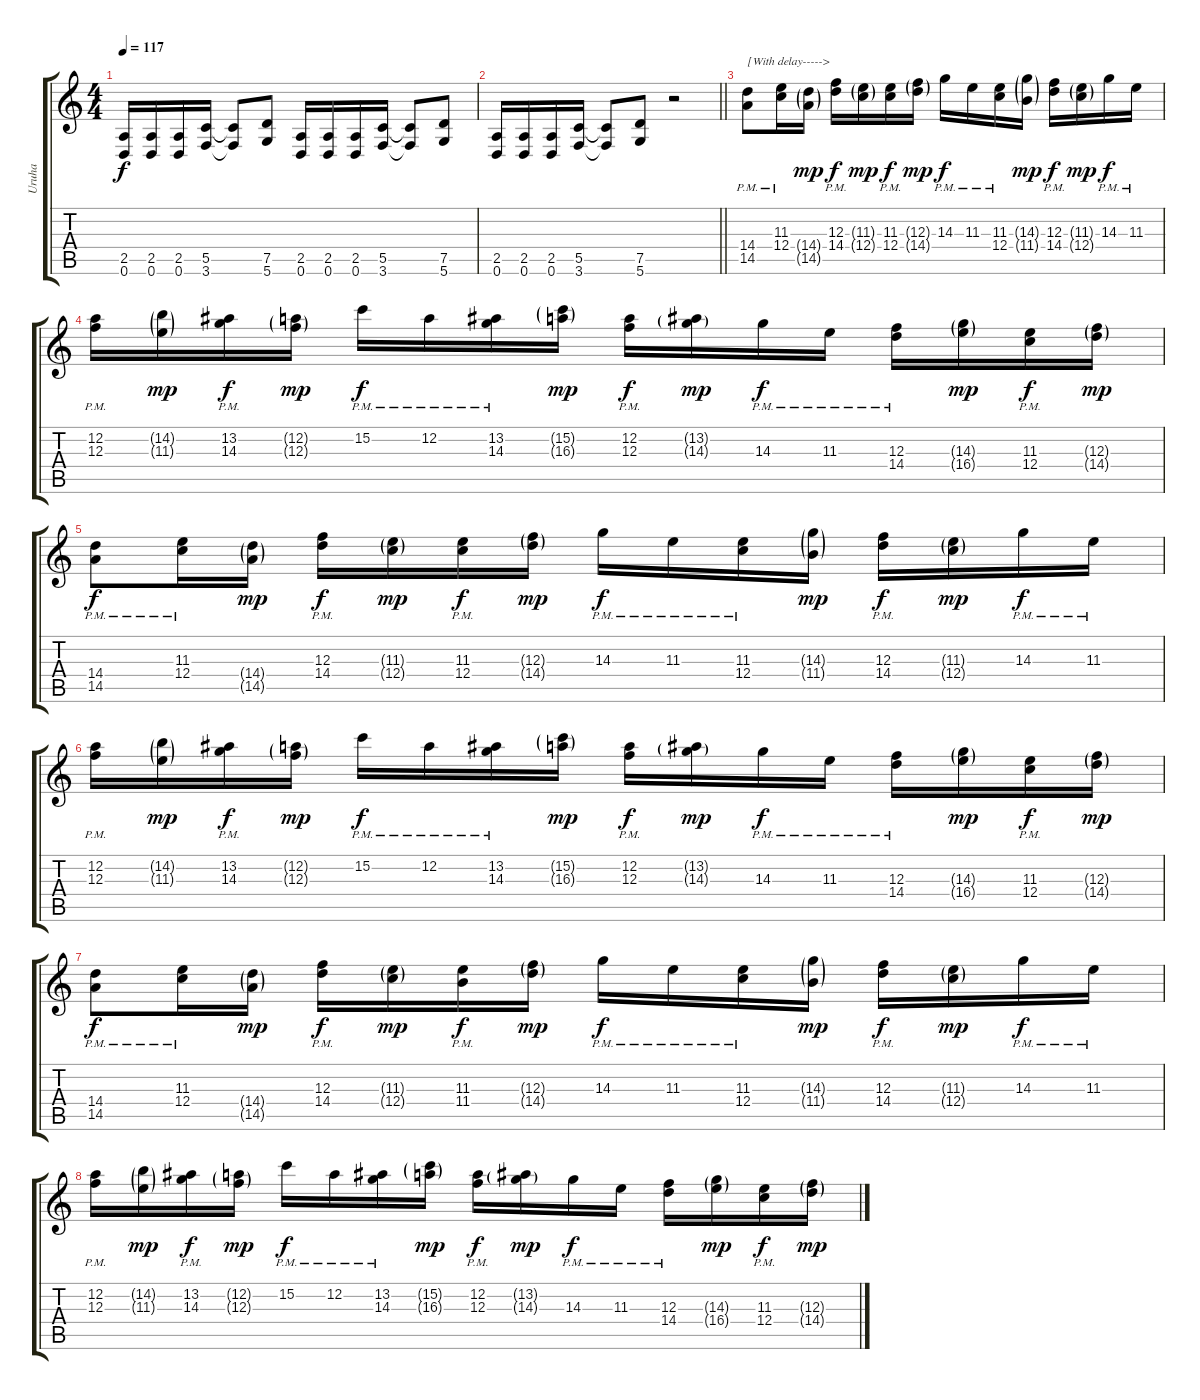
\track ("Uruha" "Uruha") {instrument distortionguitar}
\staff {score tabs}
\tuning (D4 A3 F3 C3 G2 D2) {hide}
\ts (4 4)
\tempo 117
\clef g2
\ks c
(2.5 0.6).16{dy f} (2.5 0.6).16 (2.5 0.6).16 (5.5 3.6).16 (5.5{t} 3.6{t}).8 (7.5 5.6).8 (2.5 0.6).16 (2.5 0.6).16 (2.5 0.6).16 (5.5 3.6).16 (5.5{t} 3.6{t}).8 (7.5 5.6).8 |
\barLineRight lightlight
(2.5 0.6).16 (2.5 0.6).16 (2.5 0.6).16 (5.5 3.6).16 (5.5{t} 3.6{t}).8 (7.5 5.6).8 r.2 |
(14.4{pm} 14.5).8{txt "[With delay----->" volume 11 instrument overdrivenguitar} (11.3{pm} 12.4).16 (14.4{g} 14.5{g}).16{dy mp} (12.3{pm} 14.4).16{dy f} (11.3{g} 12.4{g}).16{dy mp} (11.3{pm} 12.4).16{dy f} (12.3{g} 14.4{g}).16{dy mp} 14.3{pm}.16{dy f} 11.3{pm}.16 (11.3{pm} 12.4).16 (14.3{g} 11.4{g}).16{dy mp} (12.3{pm} 14.4).16{dy f} (11.3{g} 12.4{g}).16{dy mp} 14.3{pm}.16{dy f} 11.3{pm}.16 |
(12.2{pm} 12.3).16 (14.2{g} 11.3{g}).16{dy mp} (13.2{pm} 14.3).16{dy f} (12.2{g} 12.3{g}).16{dy mp} 15.2{pm}.16{dy f} 12.2{pm}.16 (13.2{pm} 14.3).16 (15.2{g} 16.3{g}).16{dy mp} (12.2{pm} 12.3).16{dy f} (13.2{g} 14.3{g}).16{dy mp} 14.3{pm}.16{dy f} 11.3{pm}.16 (12.3{pm} 14.4).16 (14.3{g} 16.4{g}).16{dy mp} (11.3{pm} 12.4).16{dy f} (12.3{g} 14.4{g}).16{dy mp} |
(14.4{pm} 14.5).8{dy f} (11.3{pm} 12.4).16 (14.4{g} 14.5{g}).16{dy mp} (12.3{pm} 14.4).16{dy f} (11.3{g} 12.4{g}).16{dy mp} (11.3{pm} 12.4).16{dy f} (12.3{g} 14.4{g}).16{dy mp} 14.3{pm}.16{dy f} 11.3{pm}.16 (11.3{pm} 12.4).16 (14.3{g} 11.4{g}).16{dy mp} (12.3{pm} 14.4).16{dy f} (11.3{g} 12.4{g}).16{dy mp} 14.3{pm}.16{dy f} 11.3{pm}.16 |
(12.2{pm} 12.3).16 (14.2{g} 11.3{g}).16{dy mp} (13.2{pm} 14.3).16{dy f} (12.2{g} 12.3{g}).16{dy mp} 15.2{pm}.16{dy f} 12.2{pm}.16 (13.2{pm} 14.3).16 (15.2{g} 16.3{g}).16{dy mp} (12.2{pm} 12.3).16{dy f} (13.2{g} 14.3{g}).16{dy mp} 14.3{pm}.16{dy f} 11.3{pm}.16 (12.3{pm} 14.4).16 (14.3{g} 16.4{g}).16{dy mp} (11.3{pm} 12.4).16{dy f} (12.3{g} 14.4{g}).16{dy mp} |
(14.4{pm} 14.5).8{dy f} (11.3{pm} 12.4).16 (14.4{g} 14.5{g}).16{dy mp} (12.3{pm} 14.4).16{dy f} (11.3{g} 12.4{g}).16{dy mp} (11.3{pm} 11.4).16{dy f} (12.3{g} 14.4{g}).16{dy mp} 14.3{pm}.16{dy f} 11.3{pm}.16 (11.3{pm} 12.4).16 (14.3{g} 11.4{g}).16{dy mp} (12.3{pm} 14.4).16{dy f} (11.3{g} 12.4{g}).16{dy mp} 14.3{pm}.16{dy f} 11.3{pm}.16 |
(12.2{pm} 12.3).16 (14.2{g} 11.3{g}).16{dy mp} (13.2{pm} 14.3).16{dy f} (12.2{g} 12.3{g}).16{dy mp} 15.2{pm}.16{dy f} 12.2{pm}.16 (13.2{pm} 14.3).16 (15.2{g} 16.3{g}).16{dy mp} (12.2{pm} 12.3).16{dy f} (13.2{g} 14.3{g}).16{dy mp} 14.3{pm}.16{dy f} 11.3{pm}.16 (12.3{pm} 14.4).16 (14.3{g} 16.4{g}).16{dy mp} (11.3{pm} 12.4).16{dy f} (12.3{g} 14.4{g}).16{dy mp}
